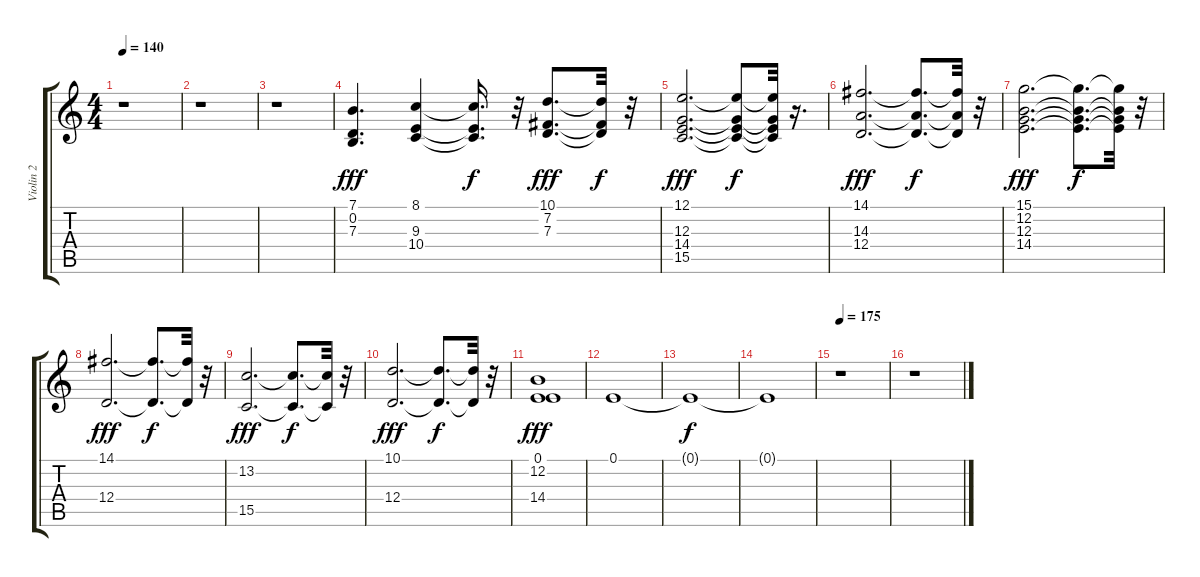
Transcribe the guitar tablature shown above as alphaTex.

\track ("Violin 2" "Violin 2") {instrument tremolostrings}
\staff {score tabs}
\tuning (E4 B3 G3 D3 A2 E2) {hide}
\ts (4 4)
\tempo 140
\clef g2
\ks c
r.1{dy f} |
r.1 |
r.1 |
(7.1 0.2 7.3).4{d dy fff volume 14} (8.1 9.3 10.4).4 (8.1{t} 9.3{t} 10.4{t}).16{d dy f} r.32 (10.1 7.2 7.3).8{d dy fff} (10.1{t} 7.2{t} 7.3{t}).32{dy f} r.32 |
(12.1 12.3 14.4 15.5).2{d dy fff} (12.1{t} 12.3{t} 14.4{t} 15.5{t}).8{dy f} (12.1{t} 12.3{t} 14.4{t} 15.5{t}).32 r.16{d} |
(14.1 14.3 12.4).2{d dy fff volume 11} (14.1{t} 14.3{t} 12.4{t}).8{d dy f} (14.1{t} 14.3{t} 12.4{t}).32 r.32 |
(15.1 12.2 12.3 14.4).2{d dy fff volume 11} (15.1{t} 12.2{t} 12.3{t} 14.4{t}).8{d dy f} (15.1{t} 12.2{t} 12.3{t} 14.4{t}).32 r.32 |
(14.1 12.4).2{d dy fff volume 11} (14.1{t} 12.4{t}).8{d dy f} (14.1{t} 12.4{t}).32 r.32 |
(13.2 15.5).2{d dy fff volume 11} (13.2{t} 15.5{t}).8{d dy f} (13.2{t} 15.5{t}).32 r.32 |
(10.1 12.4).2{d dy fff volume 11} (10.1{t} 12.4{t}).8{d dy f} (10.1{t} 12.4{t}).32 r.32 |
(0.1 12.2 14.4).1{dy fff volume 11} |
0.1.1 |
0.1{t}.1{dy f} |
0.1{t}.1 |
\tempo 175
r.1 |
r.1
